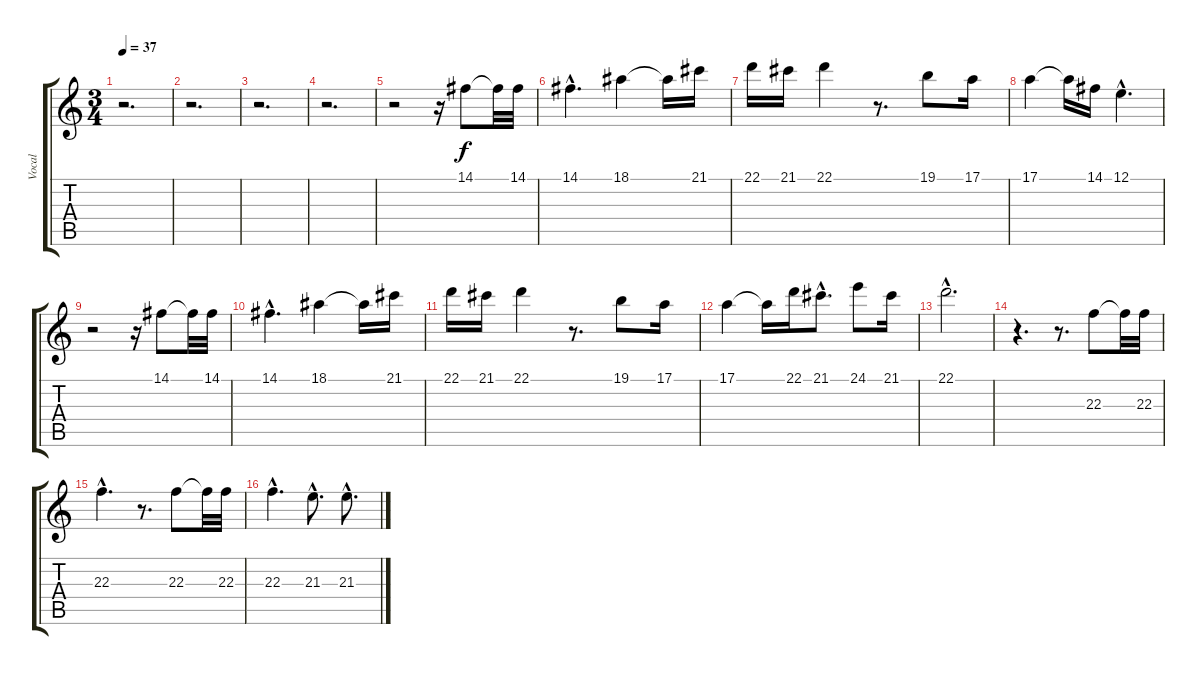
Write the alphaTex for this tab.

\track ("Vocal" "Vocal") {instrument lead2sawtooth}
\staff {score tabs}
\tuning (E4 B3 G3 D3 A2 E2) {hide}
\ts (3 4)
\tempo 37
\clef g2
\ks c
r.2{d dy f instrument lead2sawtooth} |
r.2{d} |
r.2{d} |
r.2{d} |
r.2 r.16 14.1.8 14.1{t}.32 14.1.32 |
14.1{hac}.4{d} 18.1.4 18.1{t}.16 21.1.16 |
22.1.16 21.1.16 22.1.4 r.8{d} 19.1.8 17.1.16 |
17.1.4 17.1{t}.16 14.1.16 12.1{hac}.4{d} |
r.2 r.16 14.1.8 14.1{t}.32 14.1.32 |
14.1{hac}.4{d} 18.1.4 18.1{t}.16 21.1.16 |
22.1.16 21.1.16 22.1.4 r.8{d} 19.1.8 17.1.16 |
17.1.4 17.1{t}.16 22.1.16 21.1{hac}.8{d} 24.1.8 21.1.16 |
22.1{hac}.2{d} |
r.4{d} r.8{d} 22.3.8 22.3{t}.32 22.3.32 |
22.3{hac}.4{d} r.8{d} 22.3.8 22.3{t}.32 22.3.32 |
22.3{hac}.4{d} 21.3{hac}.8{d} 21.3{hac}.8{d}
